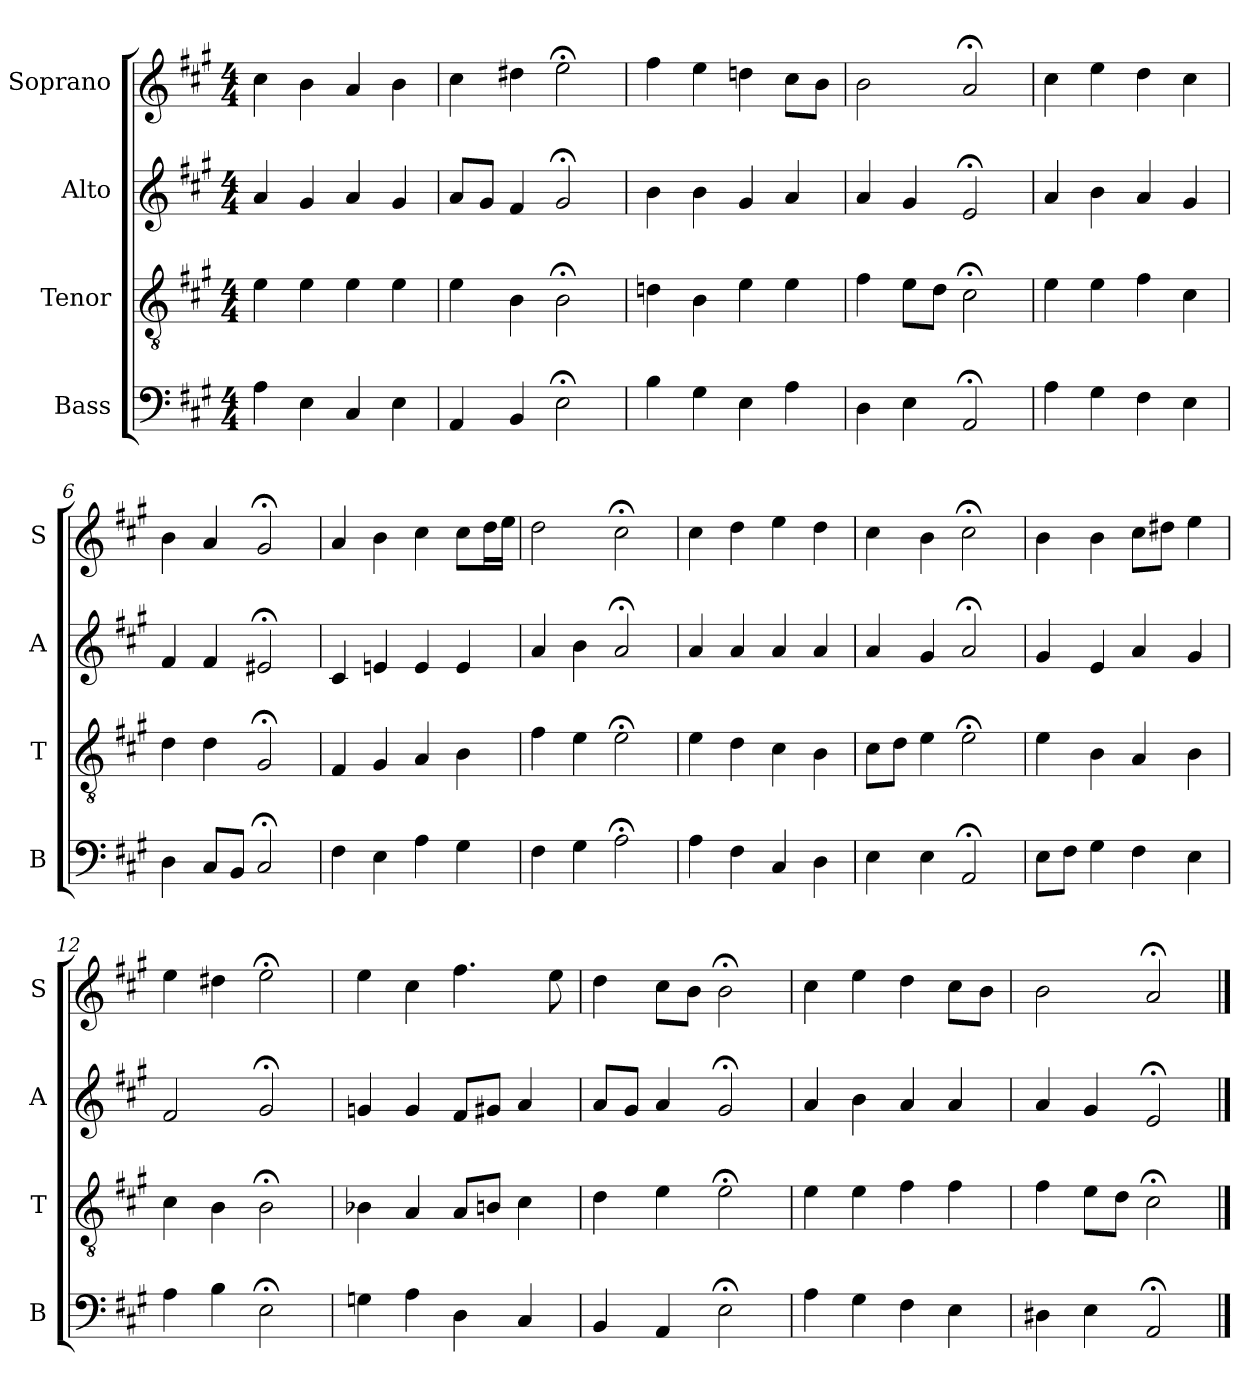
**kern	**kern	**kern	**kern
*part4	*part3	*part2	*part1
*staff4	*staff3	*staff2	*staff1
*I"Bass	*I"Tenor	*I"Alto	*I"Soprano
*I'B	*I'T	*I'A	*I'S
*clefF4	*clefGv2	*clefG2	*clefG2
*k[f#c#g#]	*k[f#c#g#]	*k[f#c#g#]	*k[f#c#g#]
*A:	*A:	*A:	*A:
*M4/4	*M4/4	*M4/4	*M4/4
*MM100	*MM100	*MM100	*MM100
=1	=1	=1	=1
4A	4e	4a	4cc#
4E	4e	4g#	4b
4C#	4e	4a	4a
4E	4e	4g#	4b
=2	=2	=2	=2
4AA	4e	8aL	4cc#
.	.	8g#J	.
4BB	4B	4f#	4dd#X
2E;<	2B;<	2g#;<	2ee;<
=3	=3	=3	=3
4B	4dn	4b	4ff#
4G#	4B	4b	4ee
4E	4e	4g#	4ddn
4A	4e	4a	8cc#L
.	.	.	8bJ
=4	=4	=4	=4
4D	4f#	4a	2b
4E	8eL	4g#	.
.	8dJ	.	.
2AA;<	2c#;<	2e;<	2a;<
=5	=5	=5	=5
4A	4e	4a	4cc#
4G#	4e	4b	4ee
4F#	4f#	4a	4dd
4E	4c#	4g#	4cc#
=6	=6	=6	=6
4D	4d	4f#	4b
8C#L	4d	4f#	4a
8BBJ	.	.	.
2C#;<	2G#;<	2e#X;<	2g#;<
=7	=7	=7	=7
4F#	4F#	4c#	4a
4E	4G#	4en	4b
4A	4A	4e	4cc#
4G#	4B	4e	8cc#L
.	.	.	16ddL
.	.	.	16eeJJ
=8	=8	=8	=8
4F#	4f#	4a	2dd
4G#	4e	4b	.
2A;<	2e;<	2a;<	2cc#;<
=9	=9	=9	=9
4A	4e	4a	4cc#
4F#	4d	4a	4dd
4C#	4c#	4a	4ee
4D	4B	4a	4dd
=10	=10	=10	=10
4E	8c#L	4a	4cc#
.	8dJ	.	.
4E	4e	4g#	4b
2AA;<	2e;<	2a;<	2cc#;<
=11	=11	=11	=11
8EL	4e	4g#	4b
8F#J	.	.	.
4G#	4B	4e	4b
4F#	4A	4a	8cc#L
.	.	.	8dd#XJ
4E	4B	4g#	4ee
=12	=12	=12	=12
4A	4c#	2f#	4ee
4B	4B	.	4dd#X
2E;<	2B;<	2g#;<	2ee;<
=13	=13	=13	=13
4Gn	4B-X	4gn	4ee
4A	4A	4g	4cc#
4D	8AL	8f#L	4.ff#
.	8BnJ	8g#XJ	.
4C#	4c#	4a	.
.	.	.	8ee
=14	=14	=14	=14
4BB	4d	8aL	4dd
.	.	8g#J	.
4AA	4e	4a	8cc#L
.	.	.	8bJ
2E;<	2e;<	2g#;<	2b;<
=15	=15	=15	=15
4A	4e	4a	4cc#
4G#	4e	4b	4ee
4F#	4f#	4a	4dd
4E	4f#	4a	8cc#L
.	.	.	8bJ
=16	=16	=16	=16
4D#X	4f#	4a	2b
4E	8eL	4g#	.
.	8dJ	.	.
2AA;<	2c#;<	2e;<	2a;<
==	==	==	==
*-	*-	*-	*-
